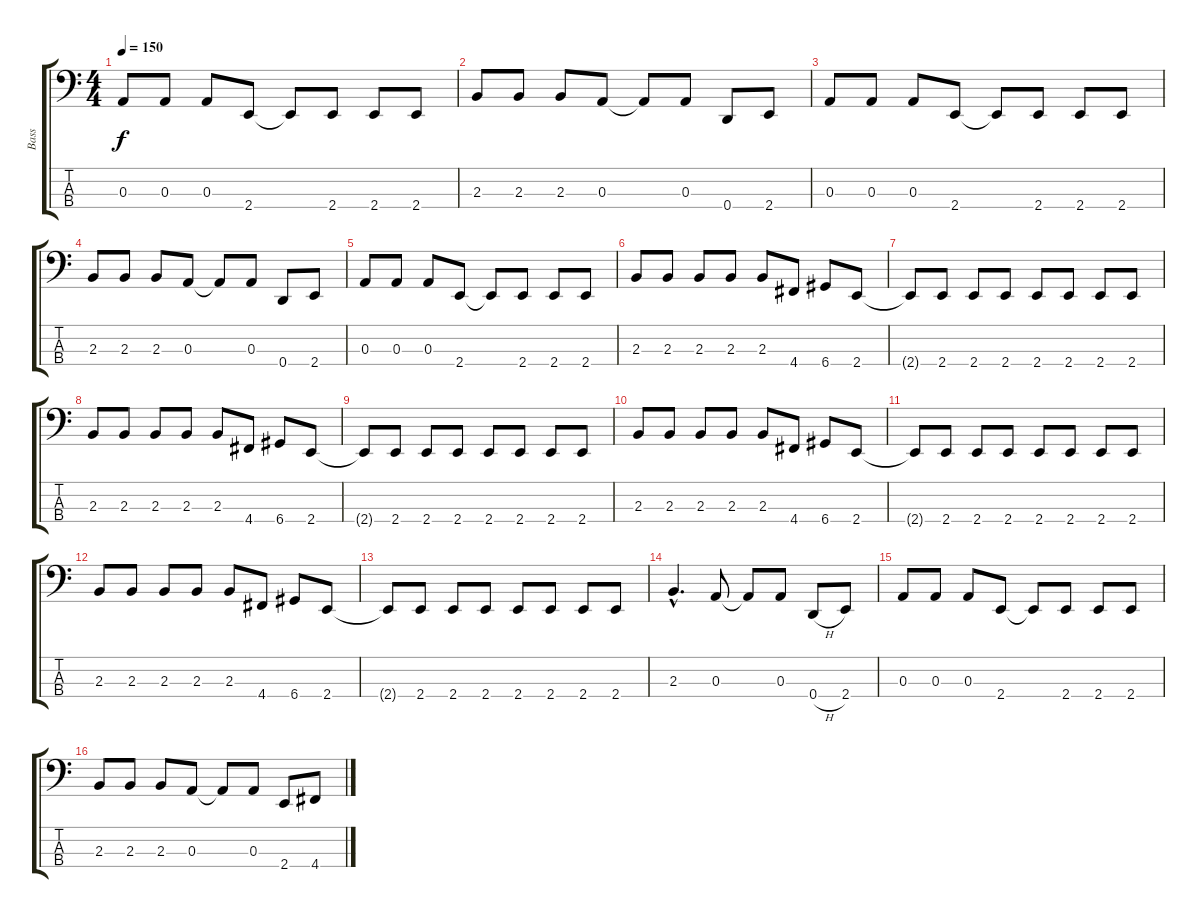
\track ("Bass" "Bass") {instrument electricbassfinger}
\staff {score tabs}
\tuning (G2 D2 A1 D1) {hide}
\ts (4 4)
\tempo 150
\clef f4
\ks c
0.3.8{dy f} 0.3.8 0.3.8 2.4.8 2.4{t}.8 2.4.8 2.4.8 2.4.8 |
2.3.8 2.3.8 2.3.8 0.3.8 0.3{t}.8 0.3.8 0.4.8 2.4.8 |
0.3.8 0.3.8 0.3.8 2.4.8 2.4{t}.8 2.4.8 2.4.8 2.4.8 |
2.3.8 2.3.8 2.3.8 0.3.8 0.3{t}.8 0.3.8 0.4.8 2.4.8 |
0.3.8 0.3.8 0.3.8 2.4.8 2.4{t}.8 2.4.8 2.4.8 2.4.8 |
2.3.8 2.3.8 2.3.8 2.3.8 2.3.8 4.4.8 6.4.8 2.4.8 |
2.4{t}.8 2.4.8 2.4.8 2.4.8 2.4.8 2.4.8 2.4.8 2.4.8 |
2.3.8 2.3.8 2.3.8 2.3.8 2.3.8 4.4.8 6.4.8 2.4.8 |
2.4{t}.8 2.4.8 2.4.8 2.4.8 2.4.8 2.4.8 2.4.8 2.4.8 |
2.3.8 2.3.8 2.3.8 2.3.8 2.3.8 4.4.8 6.4.8 2.4.8 |
2.4{t}.8 2.4.8 2.4.8 2.4.8 2.4.8 2.4.8 2.4.8 2.4.8 |
2.3.8 2.3.8 2.3.8 2.3.8 2.3.8 4.4.8 6.4.8 2.4.8 |
2.4{t}.8 2.4.8 2.4.8 2.4.8 2.4.8 2.4.8 2.4.8 2.4.8 |
2.3{hac}.4{d} 0.3.8 0.3{t}.8 0.3.8 0.4{h}.8 2.4.8 |
0.3.8 0.3.8 0.3.8 2.4.8 2.4{t}.8 2.4.8 2.4.8 2.4.8 |
2.3.8 2.3.8 2.3.8 0.3.8 0.3{t}.8 0.3.8 2.4.8 4.4.8
